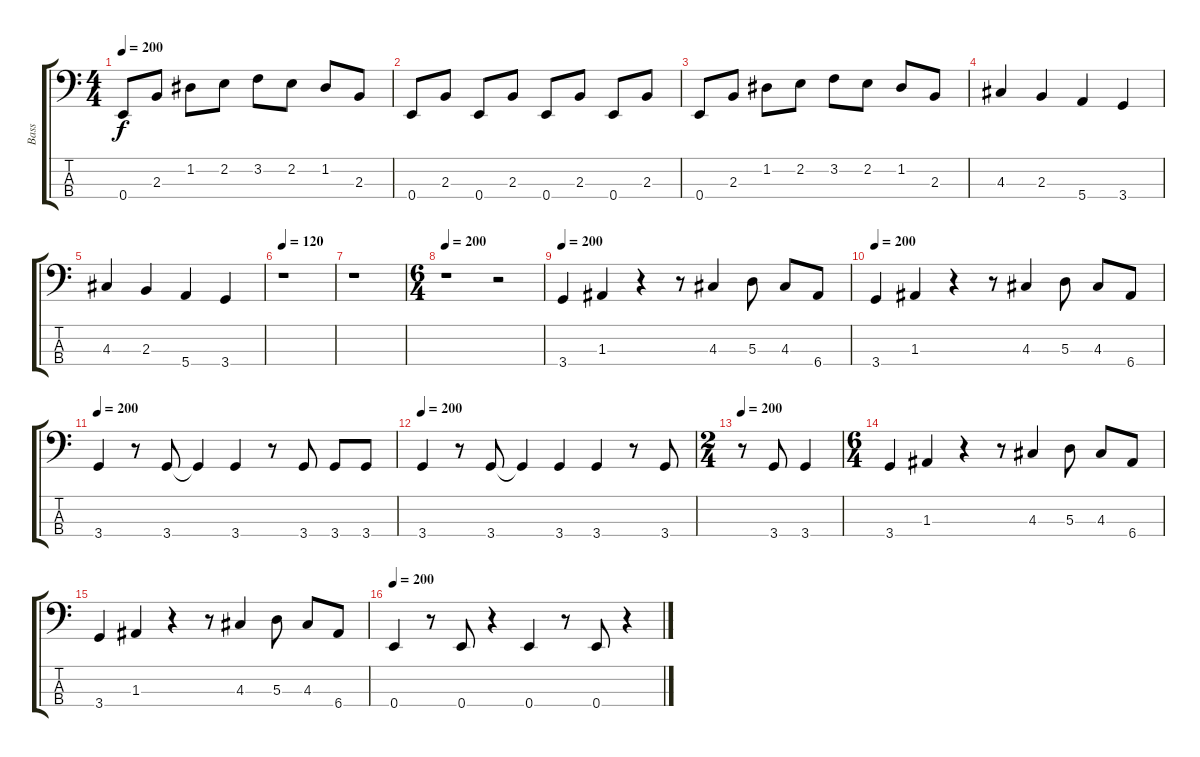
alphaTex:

\track ("Bass" "Bass") {instrument electricbasspick}
\staff {score tabs}
\tuning (G2 D2 A1 E1) {hide}
\ts (4 4)
\tempo 200
\clef f4
\ks c
0.4.8{dy f} 2.3.8 1.2.8 2.2.8 3.2.8 2.2.8 1.2.8 2.3.8 |
0.4.8 2.3.8 0.4.8 2.3.8 0.4.8 2.3.8 0.4.8 2.3.8 |
0.4.8 2.3.8 1.2.8 2.2.8 3.2.8 2.2.8 1.2.8 2.3.8 |
4.3.4 2.3.4 5.4.4 3.4.4 |
4.3.4 2.3.4 5.4.4 3.4.4 |
\tempo 120
r.1 |
r.1 |
\ts (6 4)
\tempo 200
r.1 r.2 |
\tempo 200
3.4.4 1.3.4 r.4 r.8 4.3.4 5.3.8 4.3.8 6.4.8 |
\tempo 200
3.4.4 1.3.4 r.4 r.8 4.3.4 5.3.8 4.3.8 6.4.8 |
\tempo 200
3.4.4 r.8 3.4.8 3.4{t}.4 3.4.4 r.8 3.4.8 3.4.8 3.4.8 |
\tempo 200
3.4.4 r.8 3.4.8 3.4{t}.4 3.4.4 3.4.4 r.8 3.4.8 |
\ts (2 4)
\tempo 200
r.8 3.4.8 3.4.4 |
\ts (6 4)
3.4.4 1.3.4 r.4 r.8 4.3.4 5.3.8 4.3.8 6.4.8 |
3.4.4 1.3.4 r.4 r.8 4.3.4 5.3.8 4.3.8 6.4.8 |
\tempo 200
0.4.4 r.8 0.4.8 r.4 0.4.4 r.8 0.4.8 r.4
